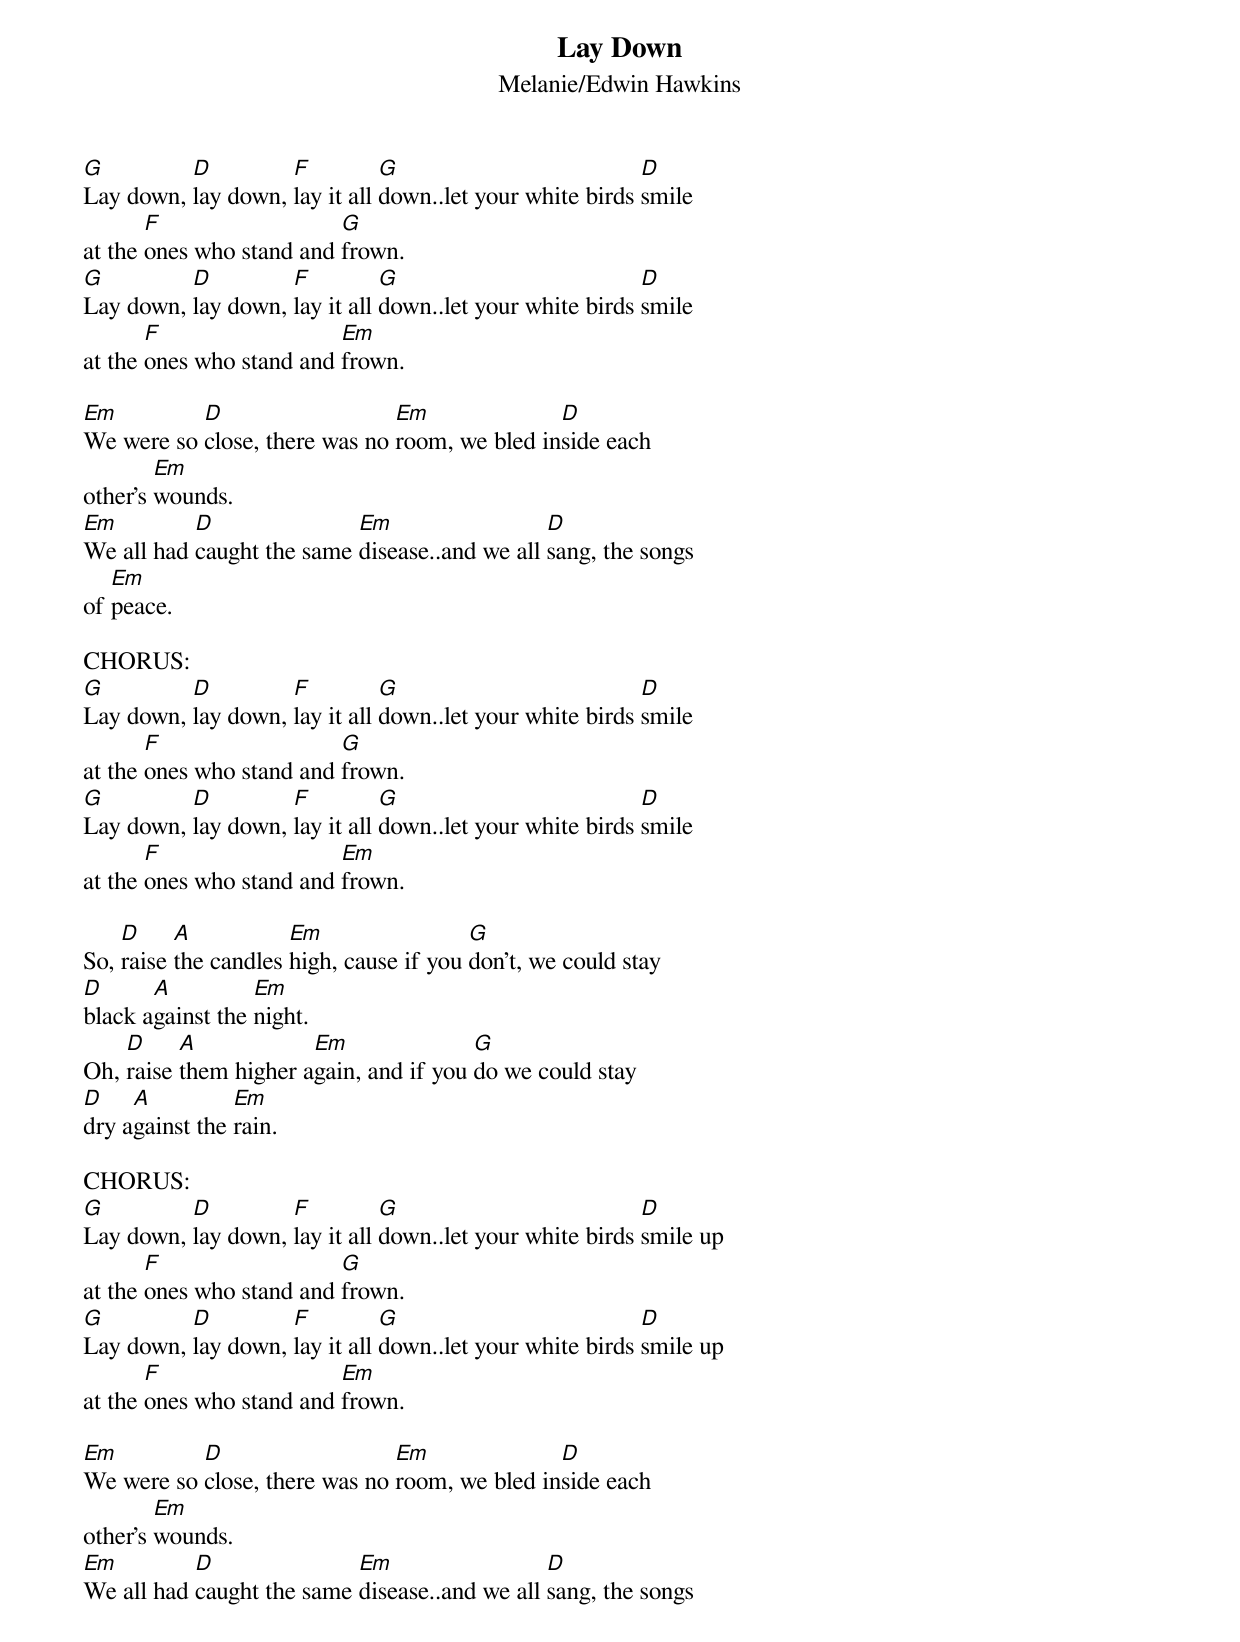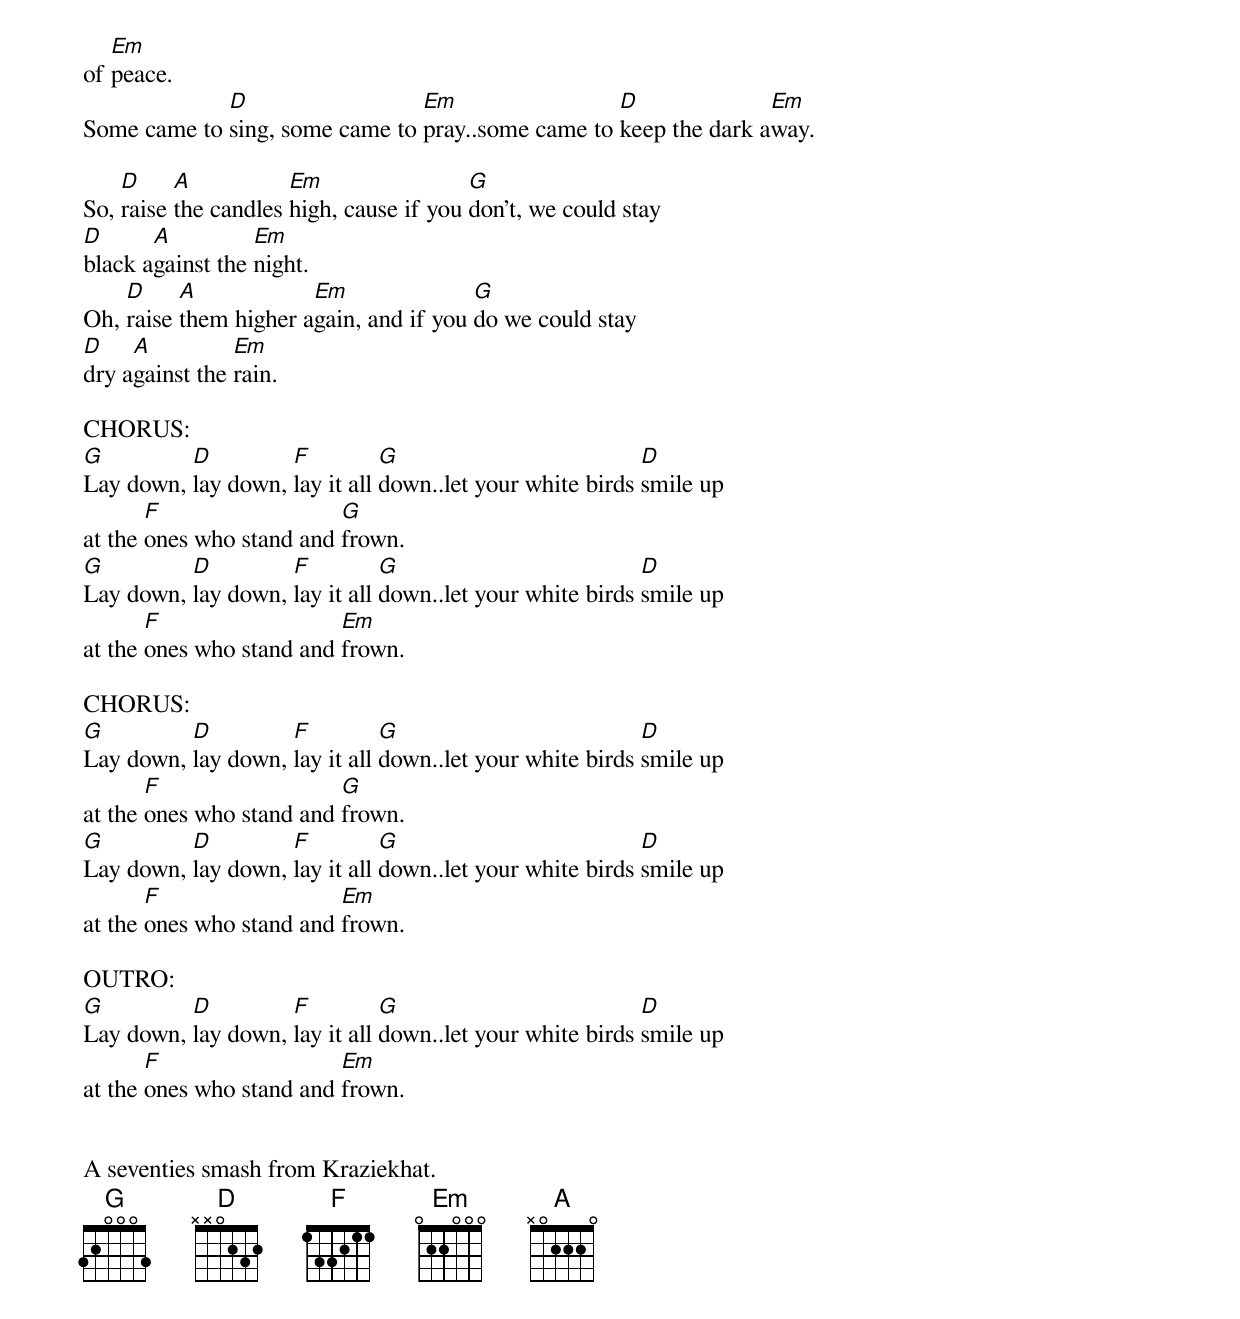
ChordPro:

{title:Lay Down}
{subtitle:Melanie/Edwin Hawkins}

[G]Lay down, [D]lay down, [F]lay it all [G]down..let your white birds [D]smile
at the [F]ones who stand and [G]frown.
[G]Lay down, [D]lay down, [F]lay it all [G]down..let your white birds [D]smile
at the [F]ones who stand and [Em]frown.

[Em]We were so [D]close, there was no [Em]room, we bled in[D]side each
other's [Em]wounds.
[Em]We all had [D]caught the same [Em]disease..and we all [D]sang, the songs
of [Em]peace.

CHORUS:
[G]Lay down, [D]lay down, [F]lay it all [G]down..let your white birds [D]smile
at the [F]ones who stand and [G]frown.
[G]Lay down, [D]lay down, [F]lay it all [G]down..let your white birds [D]smile
at the [F]ones who stand and [Em]frown.

So, [D]raise [A]the candles [Em]high, cause if you [G]don't, we could stay
[D]black a[A]gainst the [Em]night.
Oh, [D]raise [A]them higher a[Em]gain, and if you [G]do we could stay
[D]dry a[A]gainst the [Em]rain.

CHORUS:
[G]Lay down, [D]lay down, [F]lay it all [G]down..let your white birds [D]smile up
at the [F]ones who stand and [G]frown.
[G]Lay down, [D]lay down, [F]lay it all [G]down..let your white birds [D]smile up
at the [F]ones who stand and [Em]frown.

[Em]We were so [D]close, there was no [Em]room, we bled in[D]side each
other's [Em]wounds.
[Em]We all had [D]caught the same [Em]disease..and we all [D]sang, the songs
of [Em]peace.
Some came to [D]sing, some came to [Em]pray..some came to [D]keep the dark a[Em]way.

So, [D]raise [A]the candles [Em]high, cause if you [G]don't, we could stay
[D]black a[A]gainst the [Em]night.
Oh, [D]raise [A]them higher a[Em]gain, and if you [G]do we could stay
[D]dry a[A]gainst the [Em]rain.

CHORUS:
[G]Lay down, [D]lay down, [F]lay it all [G]down..let your white birds [D]smile up
at the [F]ones who stand and [G]frown.
[G]Lay down, [D]lay down, [F]lay it all [G]down..let your white birds [D]smile up
at the [F]ones who stand and [Em]frown.

CHORUS:
[G]Lay down, [D]lay down, [F]lay it all [G]down..let your white birds [D]smile up
at the [F]ones who stand and [G]frown.
[G]Lay down, [D]lay down, [F]lay it all [G]down..let your white birds [D]smile up
at the [F]ones who stand and [Em]frown.

OUTRO:
[G]Lay down, [D]lay down, [F]lay it all [G]down..let your white birds [D]smile up
at the [F]ones who stand and [Em]frown.


A seventies smash from Kraziekhat.
